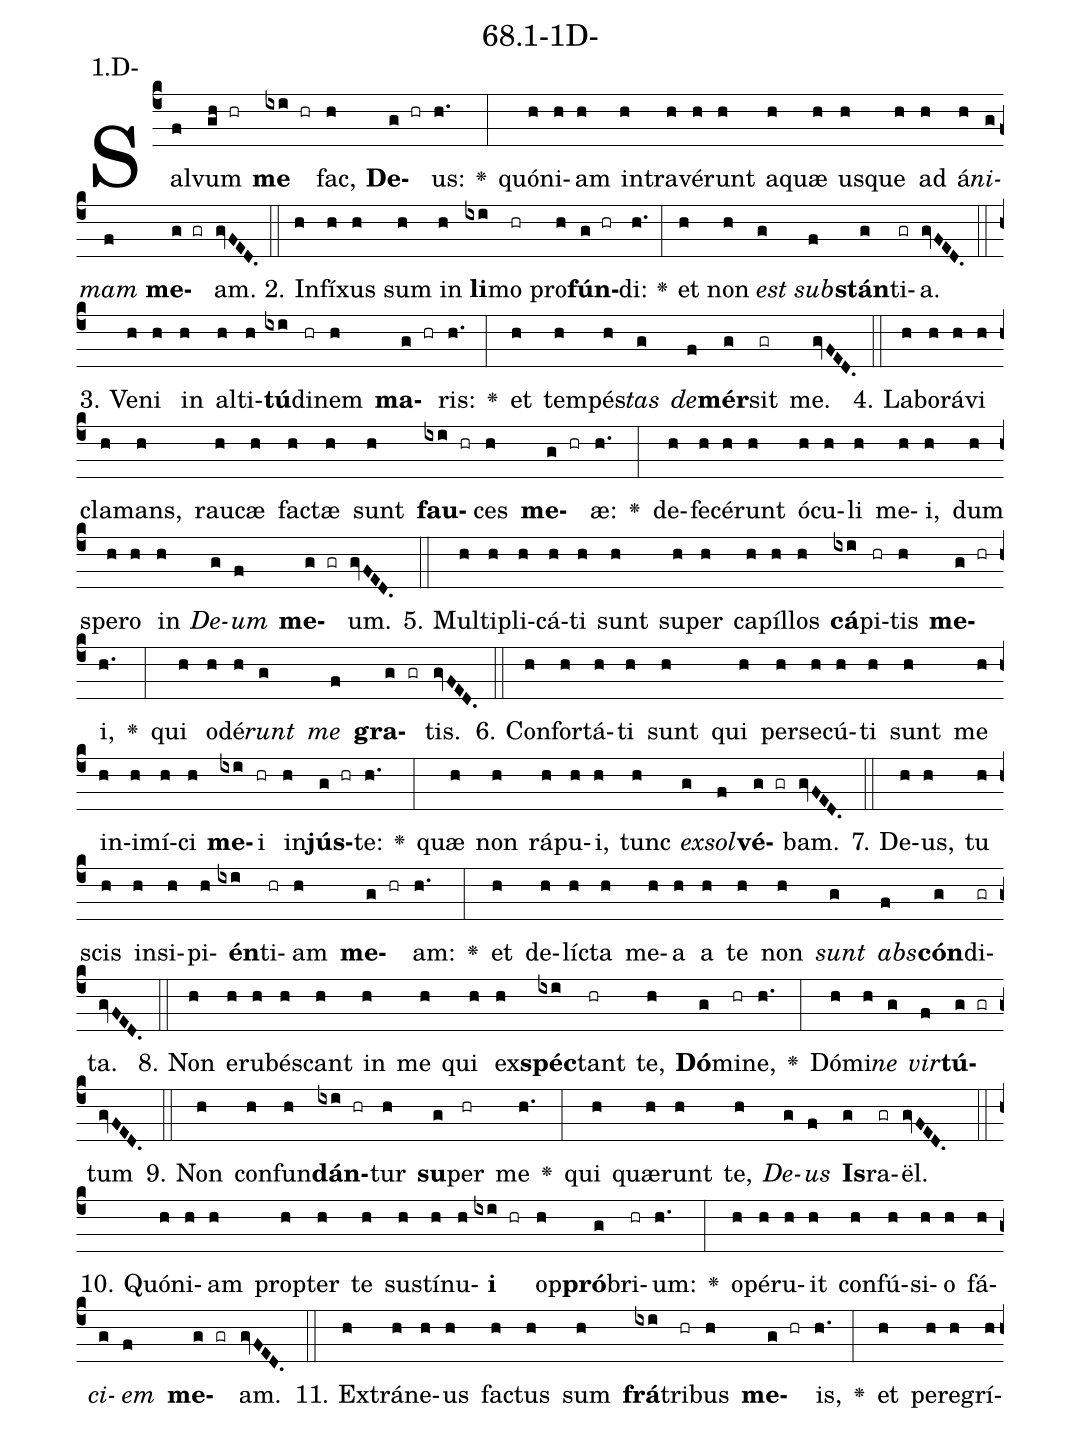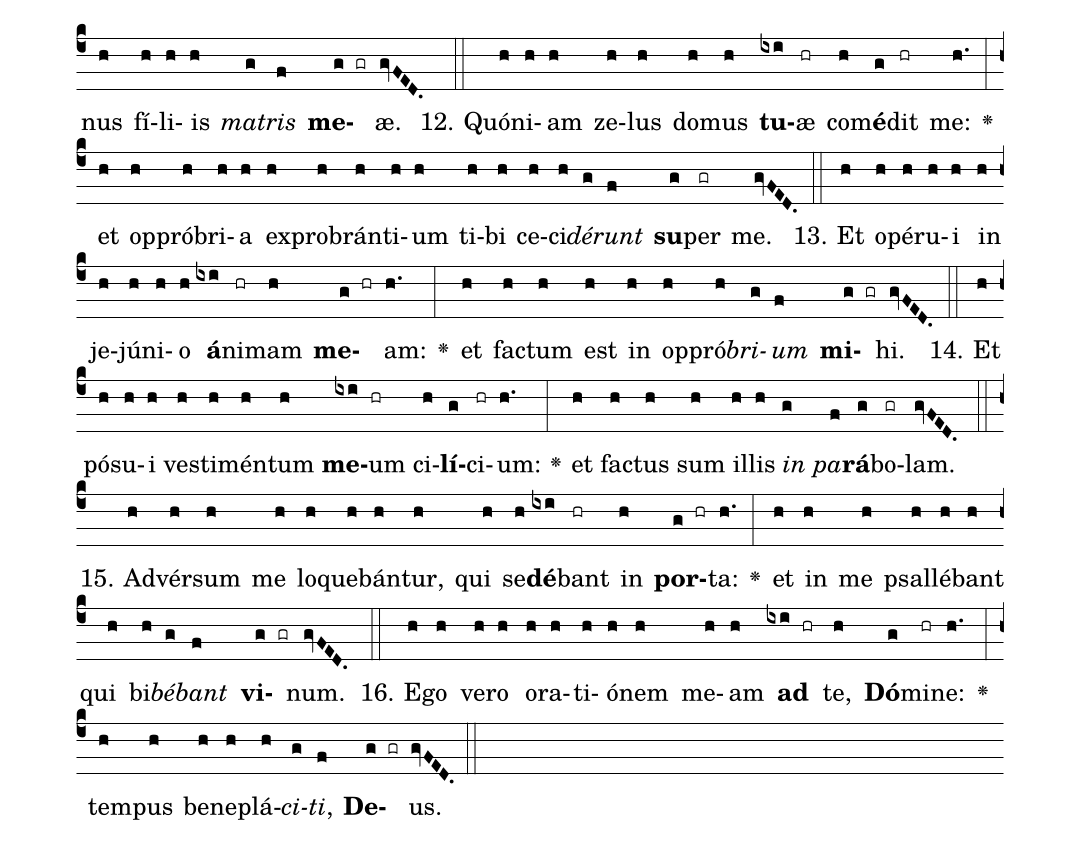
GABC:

name: 68.1-1D-;
annotation: 1.D-;
%%
(c4)Sal(f)vum(gh hr) <b>me</b>(ixi hr) fac,(h) <b>De</b>(g hr)us:(h.) <v>\greheightstar</v>(:) quón(h)i(h)am(h) in(h)tra(h)vé(h)runt(h) a(h)quæ(h) us(h)que(h) ad(h) á(h)<i>ni</i>(g)<i>mam</i>(f) <b>me</b>(g gr)am.(gvFED.) (::)
2. In(h)fí(h)xus(h) sum(h) in(h) <b>li</b>(ixi)mo(hr) pro(h)<b>fún</b>(g hr)di:(h.) <v>\greheightstar</v>(:) et(h) non(h) <i>est</i>(g) <i>sub</i>(f)<b>stán</b>(g)ti(gr)a.(gvFED.) (::)
3. Ve(h)ni(h) in(h) al(h)ti(h)<b>tú</b>(ixi)di(hr)nem(h) <b>ma</b>(g hr)ris:(h.) <v>\greheightstar</v>(:) et(h) tem(h)pés(h)<i>tas</i>(g) <i>de</i>(f)<b>mér</b>(g)sit(gr) me.(gvFED.) (::)
4. La(h)bo(h)rá(h)vi(h) cla(h)mans,(h) rau(h)cæ(h) fac(h)tæ(h) sunt(h) <b>fau</b>(ixi hr)ces(h) <b>me</b>(g hr)æ:(h.) <v>\greheightstar</v>(:) de(h)fe(h)cé(h)runt(h) ó(h)cu(h)li(h) me(h)i,(h) dum(h) spe(h)ro(h) in(h) <i>De</i>(g)<i>um</i>(f) <b>me</b>(g gr)um.(gvFED.) (::)
5. Mul(h)ti(h)pli(h)cá(h)ti(h) sunt(h) su(h)per(h) ca(h)píl(h)los(h) <b>cá</b>(ixi)pi(hr)tis(h) <b>me</b>(g hr)i,(h.) <v>\greheightstar</v>(:) qui(h) o(h)dé(h)<i>runt</i>(g) <i>me</i>(f) <b>gra</b>(g gr)tis.(gvFED.) (::)
6. Con(h)for(h)tá(h)ti(h) sunt(h) qui(h) per(h)se(h)cú(h)ti(h) sunt(h) me(h) in(h)i(h)mí(h)ci(h) <b>me</b>(ixi)i(hr) in(h)<b>jús</b>(g hr)te:(h.) <v>\greheightstar</v>(:) quæ(h) non(h) rá(h)pu(h)i,(h) tunc(h) <i>ex</i>(g)<i>sol</i>(f)<b>vé</b>(g gr)bam.(gvFED.) (::)
7. De(h)us,(h) tu(h) scis(h) in(h)si(h)pi(h)<b>én</b>(ixi)ti(hr)am(h) <b>me</b>(g hr)am:(h.) <v>\greheightstar</v>(:) et(h) de(h)líc(h)ta(h) me(h)a(h) a(h) te(h) non(h) <i>sunt</i>(g) <i>abs</i>(f)<b>cón</b>(g)di(gr)ta.(gvFED.) (::)
8. Non(h) e(h)ru(h)bés(h)cant(h) in(h) me(h) qui(h) ex(h)<b>spéc</b>(ixi)tant(hr) te,(h) <b>Dó</b>(g)mi(hr)ne,(h.) <v>\greheightstar</v>(:) Dó(h)mi(h)<i>ne</i>(g) <i>vir</i>(f)<b>tú</b>(g gr)tum(gvFED.) (::)
9. Non(h) con(h)fun(h)<b>dán</b>(ixi hr)tur(h) <b>su</b>(g)per(hr) me(h.) <v>\greheightstar</v>(:) qui(h) quæ(h)runt(h) te,(h) <i>De</i>(g)<i>us</i>(f) <b>Is</b>(g)ra(gr)ël.(gvFED.) (::)
10. Quón(h)i(h)am(h) prop(h)ter(h) te(h) sus(h)tí(h)nu(h)<b>i</b>(ixi hr) op(h)<b>pró</b>(g)bri(hr)um:(h.) <v>\greheightstar</v>(:) o(h)pé(h)ru(h)it(h) con(h)fú(h)si(h)o(h) fá(h)<i>ci</i>(g)<i>em</i>(f) <b>me</b>(g gr)am.(gvFED.) (::)
11. Ex(h)trá(h)ne(h)us(h) fac(h)tus(h) sum(h) <b>frá</b>(ixi)tri(hr)bus(h) <b>me</b>(g hr)is,(h.) <v>\greheightstar</v>(:) et(h) per(h)e(h)grí(h)nus(h) fí(h)li(h)is(h) <i>ma</i>(g)<i>tris</i>(f) <b>me</b>(g gr)æ.(gvFED.) (::)
12. Quón(h)i(h)am(h) ze(h)lus(h) do(h)mus(h) <b>tu</b>(ixi)æ(hr) com(h)<b>é</b>(g)dit(hr) me:(h.) <v>\greheightstar</v>(:) et(h) op(h)pró(h)bri(h)a(h) ex(h)pro(h)brán(h)ti(h)um(h) ti(h)bi(h) ce(h)ci(h)<i>dé</i>(g)<i>runt</i>(f) <b>su</b>(g)per(gr) me.(gvFED.) (::)
13. Et(h) o(h)pé(h)ru(h)i(h) in(h) je(h)jú(h)ni(h)o(h) <b>á</b>(ixi)ni(hr)mam(h) <b>me</b>(g hr)am:(h.) <v>\greheightstar</v>(:) et(h) fac(h)tum(h) est(h) in(h) op(h)pró(h)<i>bri</i>(g)<i>um</i>(f) <b>mi</b>(g gr)hi.(gvFED.) (::)
14. Et(h) pó(h)su(h)i(h) ves(h)ti(h)mén(h)tum(h) <b>me</b>(ixi)um(hr) ci(h)<b>lí</b>(g)ci(hr)um:(h.) <v>\greheightstar</v>(:) et(h) fac(h)tus(h) sum(h) il(h)lis(h) <i>in</i>(g) <i>pa</i>(f)<b>rá</b>(g)bo(gr)lam.(gvFED.) (::)
15. Ad(h)vér(h)sum(h) me(h) lo(h)que(h)bán(h)tur,(h) qui(h) se(h)<b>dé</b>(ixi)bant(hr) in(h) <b>por</b>(g hr)ta:(h.) <v>\greheightstar</v>(:) et(h) in(h) me(h) psal(h)lé(h)bant(h) qui(h) bi(h)<i>bé</i>(g)<i>bant</i>(f) <b>vi</b>(g gr)num.(gvFED.) (::)
16. E(h)go(h) ve(h)ro(h) o(h)ra(h)ti(h)ó(h)nem(h) me(h)am(h) <b>ad</b>(ixi hr) te,(h) <b>Dó</b>(g)mi(hr)ne:(h.) <v>\greheightstar</v>(:) tem(h)pus(h) be(h)ne(h)plá(h)<i>ci</i>(g)<i>ti</i>,(f) <b>De</b>(g gr)us.(gvFED.) (::)
